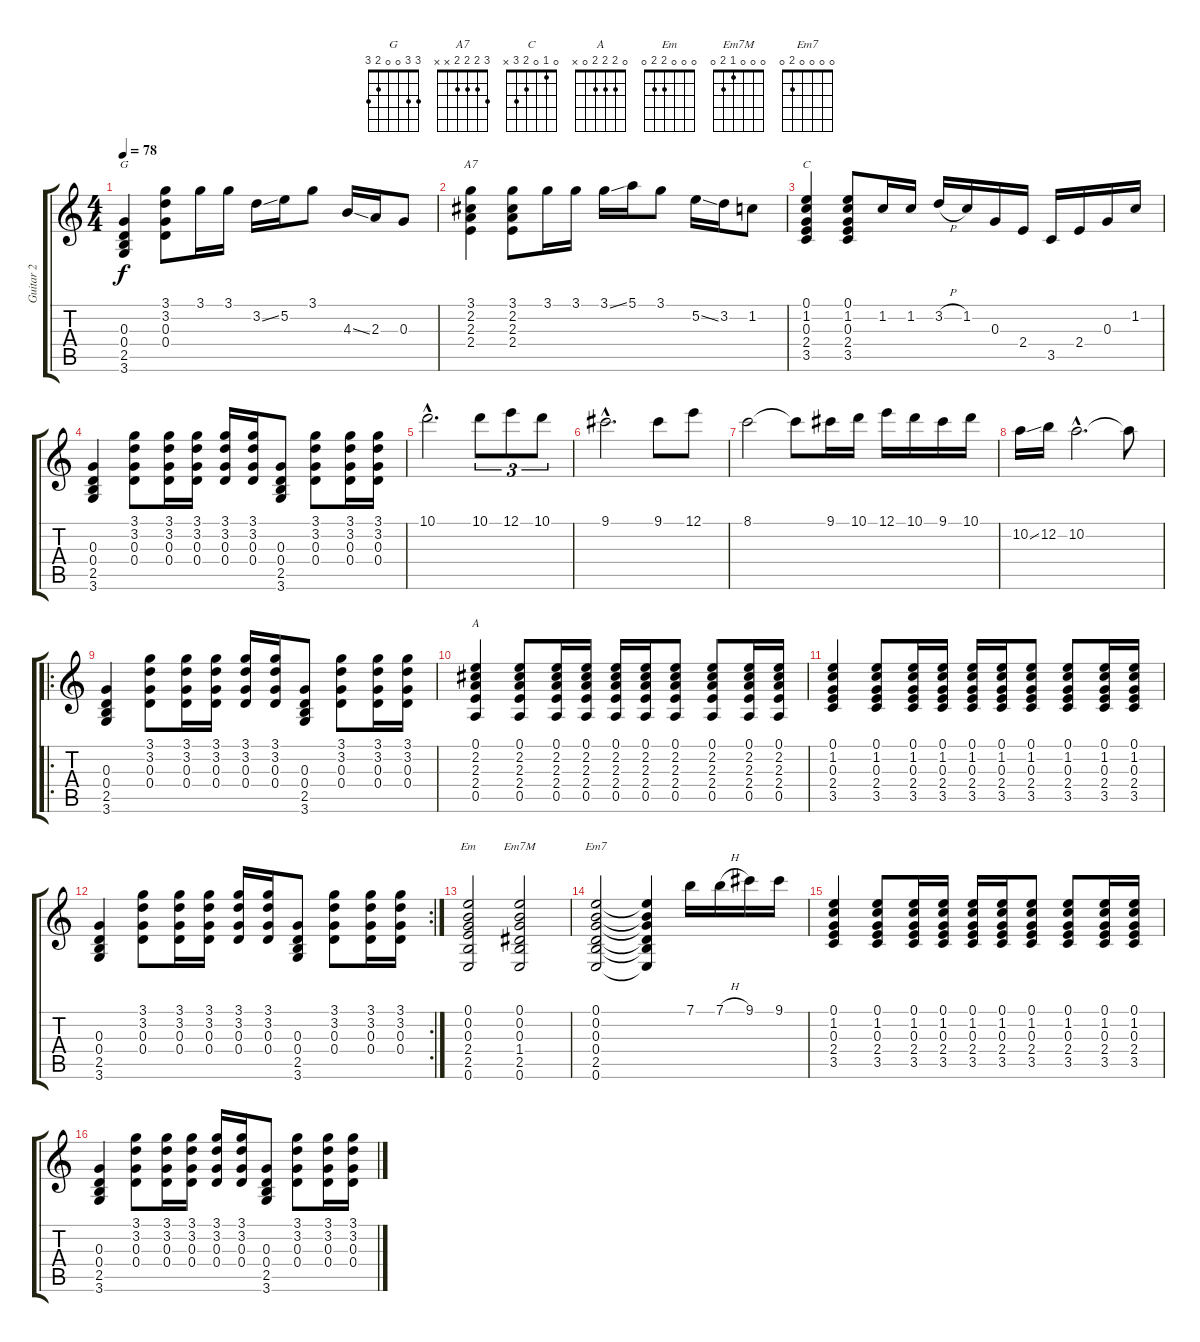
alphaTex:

\track ("Guitar 2" "Guitar 2") {instrument electricguitarjazz}
\staff {score tabs}
\tuning (E4 B3 G3 D3 A2 E2) {hide}
\chord ("G" 3 3 0 0 2 3)
\chord ("A7" 3 2 2 2 x x)
\chord ("C" 0 1 0 2 3 x)
\chord ("A" 0 2 2 2 0 x)
\chord ("Em" 0 0 0 2 2 0)
\chord ("Em7M" 0 0 0 1 2 0)
\chord ("Em7" 0 0 0 0 2 0)
\ts (4 4)
\tempo 78
\clef g2
\ks c
(0.3 0.4 2.5 3.6).4{ch "G" dy f instrument electricguitarjazz} (3.1 3.2 0.3 0.4).8 3.1.16 3.1.16 3.2{ss}.16 5.2.16 3.1.8 4.3{ss}.16 2.3.16 0.3.8 |
(3.1 2.2 2.3 2.4).4{ch "A7"} (3.1 2.2 2.3 2.4).8 3.1.16 3.1.16 3.1{ss}.16 5.1.16 3.1.8 5.2{ss}.16 3.2.16 1.2.8 |
(0.1 1.2 0.3 2.4 3.5).4{ch "C"} (0.1 1.2 0.3 2.4 3.5).8 1.2.16 1.2.16 3.2{h}.16 1.2.16 0.3.16 2.4.16 3.5.16 2.4.16 0.3.16 1.2.16 |
(0.3 0.4 2.5 3.6).4 (3.1 3.2 0.3 0.4).8 (3.1 3.2 0.3 0.4).16 (3.1 3.2 0.3 0.4).16 (3.1 3.2 0.3 0.4).16 (3.1 3.2 0.3 0.4).16 (0.3 0.4 2.5 3.6).8 (3.1 3.2 0.3 0.4).8 (3.1 3.2 0.3 0.4).16 (3.1 3.2 0.3 0.4).16 |
10.1{hac}.2{d} 10.1.8{tu (3 2)} 12.1.8{tu (3 2)} 10.1.8{tu (3 2)} |
9.1{hac}.2{d} 9.1.8 12.1.8 |
8.1.2 8.1{t}.8 9.1.16 10.1.16 12.1.16 10.1.16 9.1.16 10.1.16 |
10.2{ss}.16 12.2.16 10.2{hac}.2{d} 10.2{t}.8 |
\ro
(0.3 0.4 2.5 3.6).4 (3.1 3.2 0.3 0.4).8 (3.1 3.2 0.3 0.4).16 (3.1 3.2 0.3 0.4).16 (3.1 3.2 0.3 0.4).16 (3.1 3.2 0.3 0.4).16 (0.3 0.4 2.5 3.6).8 (3.1 3.2 0.3 0.4).8 (3.1 3.2 0.3 0.4).16 (3.1 3.2 0.3 0.4).16 |
(0.1 2.2 2.3 2.4 0.5).4{ch "A"} (0.1 2.2 2.3 2.4 0.5).8 (0.1 2.2 2.3 2.4 0.5).16 (0.1 2.2 2.3 2.4 0.5).16 (0.1 2.2 2.3 2.4 0.5).16 (0.1 2.2 2.3 2.4 0.5).16 (0.1 2.2 2.3 2.4 0.5).8 (0.1 2.2 2.3 2.4 0.5).8 (0.1 2.2 2.3 2.4 0.5).16 (0.1 2.2 2.3 2.4 0.5).16 |
(0.1 1.2 0.3 2.4 3.5).4 (0.1 1.2 0.3 2.4 3.5).8 (0.1 1.2 0.3 2.4 3.5).16 (0.1 1.2 0.3 2.4 3.5).16 (0.1 1.2 0.3 2.4 3.5).16 (0.1 1.2 0.3 2.4 3.5).16 (0.1 1.2 0.3 2.4 3.5).8 (0.1 1.2 0.3 2.4 3.5).8 (0.1 1.2 0.3 2.4 3.5).16 (0.1 1.2 0.3 2.4 3.5).16 |
\rc 2
(0.3 0.4 2.5 3.6).4 (3.1 3.2 0.3 0.4).8 (3.1 3.2 0.3 0.4).16 (3.1 3.2 0.3 0.4).16 (3.1 3.2 0.3 0.4).16 (3.1 3.2 0.3 0.4).16 (0.3 0.4 2.5 3.6).8 (3.1 3.2 0.3 0.4).8 (3.1 3.2 0.3 0.4).16 (3.1 3.2 0.3 0.4).16 |
(0.1 0.2 0.3 2.4 2.5 0.6).2{ch "Em"} (0.1 0.2 0.3 1.4 2.5 0.6).2{ch "Em7M"} |
(0.1 0.2 0.3 0.4 2.5 0.6).2{ch "Em7"} (0.1{t} 0.2{t} 0.3{t} 0.4{t} 2.5{t} 0.6{t}).4 7.1.16 7.1{h}.16 9.1.16 9.1.16 |
(0.1 1.2 0.3 2.4 3.5).4 (0.1 1.2 0.3 2.4 3.5).8 (0.1 1.2 0.3 2.4 3.5).16 (0.1 1.2 0.3 2.4 3.5).16 (0.1 1.2 0.3 2.4 3.5).16 (0.1 1.2 0.3 2.4 3.5).16 (0.1 1.2 0.3 2.4 3.5).8 (0.1 1.2 0.3 2.4 3.5).8 (0.1 1.2 0.3 2.4 3.5).16 (0.1 1.2 0.3 2.4 3.5).16 |
(0.3 0.4 2.5 3.6).4 (3.1 3.2 0.3 0.4).8 (3.1 3.2 0.3 0.4).16 (3.1 3.2 0.3 0.4).16 (3.1 3.2 0.3 0.4).16 (3.1 3.2 0.3 0.4).16 (0.3 0.4 2.5 3.6).8 (3.1 3.2 0.3 0.4).8 (3.1 3.2 0.3 0.4).16 (3.1 3.2 0.3 0.4).16
